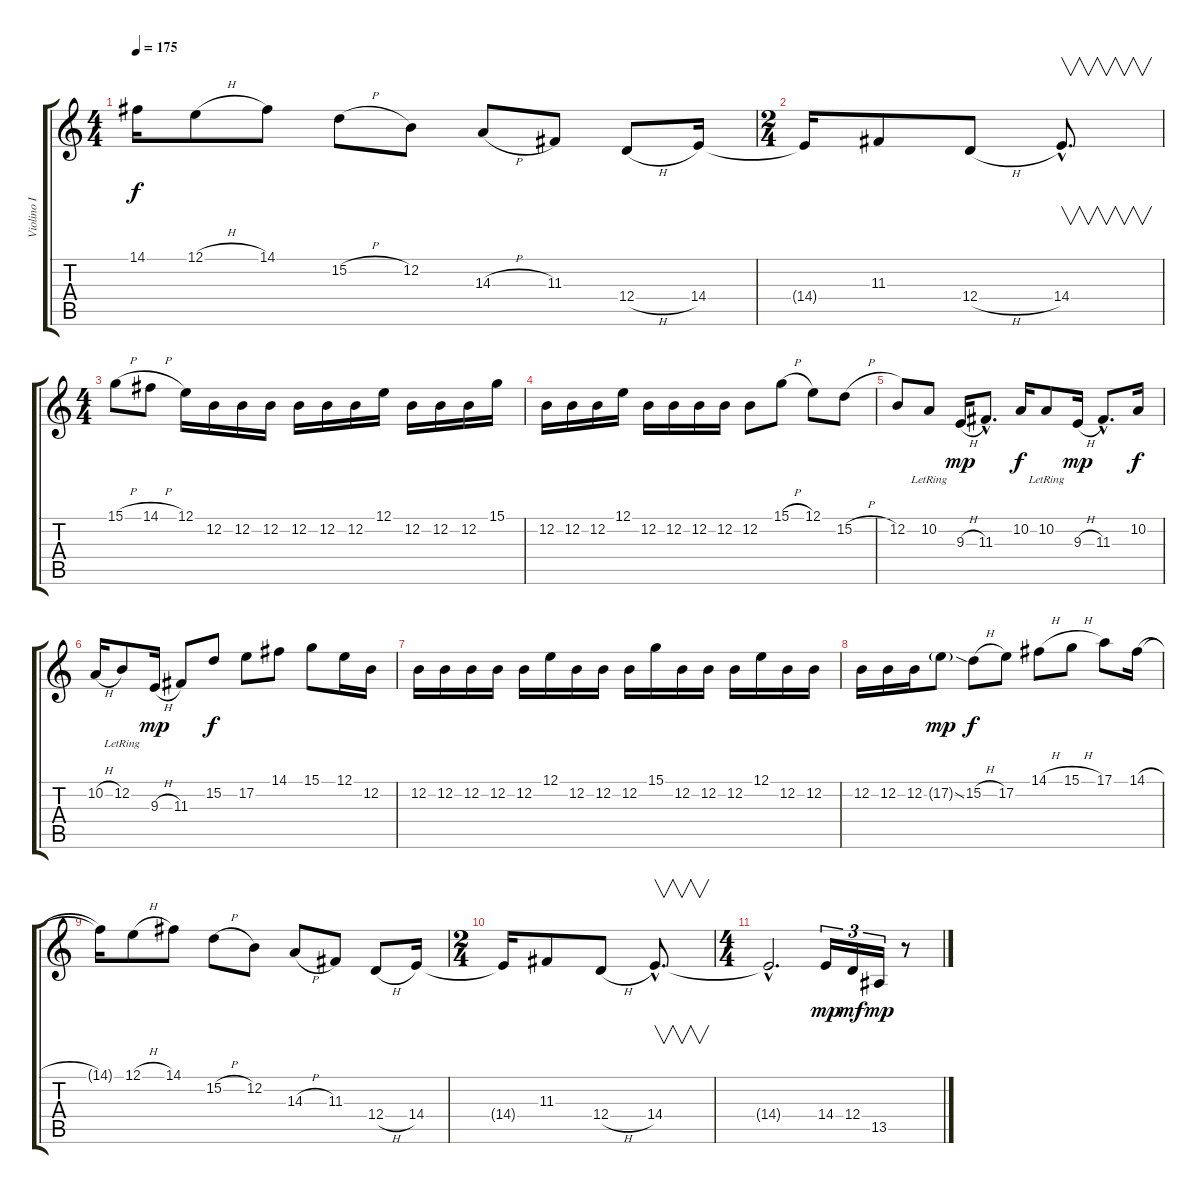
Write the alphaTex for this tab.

\track ("Violino I" "Violino I") {instrument violin}
\staff {score tabs}
\tuning (E4 B3 G3 D3 A2 E2) {hide}
\ts (4 4)
\tempo 175
\clef g2
\ks c
14.1{t}.16{dy f} 12.1{h}.8 14.1.8 15.2{h}.8 12.2.8 14.3{h}.8 11.3.8 12.4{h}.8 14.4.16 |
\ts (2 4)
14.4{t}.16 11.3.8 12.4{h}.8 14.4{hac}.8{v d} |
\ts (4 4)
15.1{h}.8 14.1{h}.8 12.1.16 12.2.16 12.2.16 12.2.16 12.2.16 12.2.16 12.2.16 12.1.16 12.2.16 12.2.16 12.2.16 15.1.16 |
12.2.16 12.2.16 12.2.16 12.1.16 12.2.16 12.2.16 12.2.16 12.2.16 12.2.8 15.1{h}.8 12.1.8 15.2{h}.8 |
12.2.8 10.2{lr}.8 9.3{h}.16{dy mp} 11.3{hac}.8{d} 10.2.16{dy f} 10.2{lr}.8 9.3{h}.16{dy mp} 11.3{hac}.8{d} 10.2.16{dy f} |
10.2{h}.16 12.2{lr}.8 9.3{h}.16{dy mp} 11.3.8 15.2.8{dy f} 17.2.8 14.1.8 15.1.8 12.1.16 12.2.16 |
12.2.16 12.2.16 12.2.16 12.2.16 12.2.16 12.1.16 12.2.16 12.2.16 12.2.16 15.1.16 12.2.16 12.2.16 12.2.16 12.1.16 12.2.16 12.2.16 |
12.2.16 12.2.16 12.2.16 17.2{ss g}.8{dy mp} 15.2{h}.8{dy f} 17.2.8 14.1{h}.8 15.1{h}.8 17.1.8 14.1{h}.16 |
14.1{t}.16 12.1{h}.8 14.1.8 15.2{h}.8 12.2.8 14.3{h}.8 11.3.8 12.4{h}.8 14.4.16 |
\ts (2 4)
14.4{t}.16 11.3.8 12.4{h}.8 14.4{hac}.8{v d} |
\ts (4 4)
14.4{hac t}.2{d} 14.4.16{tu (3 2) dy mp} 12.4.16{tu (3 2) dy mf} 13.5.16{tu (3 2) dy mp} r.8
